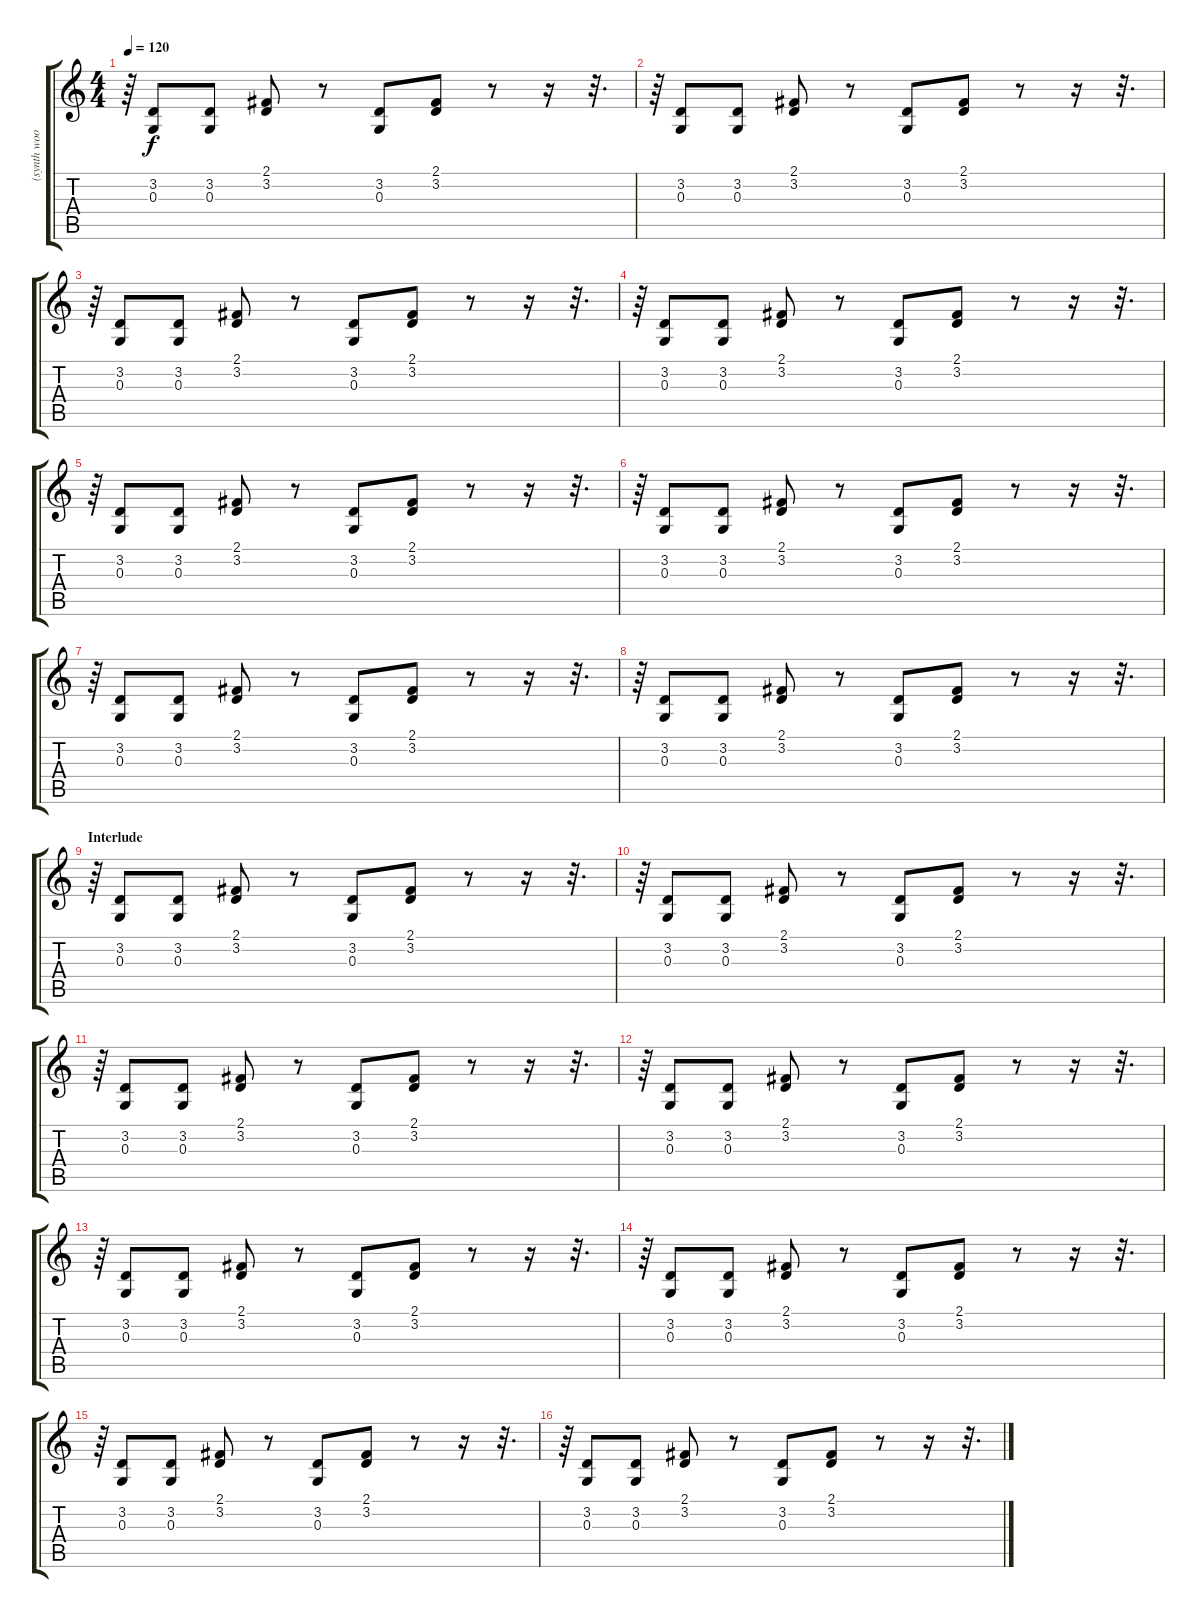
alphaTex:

\track ("(synth woodblock stereo)" "(synth woo") {instrument woodblock}
\staff {score tabs}
\tuning (E4 B3 G3 D3 A2 E2) {hide}
\ts (4 4)
\tempo 120
\clef g2
\ks c
r.64{dy f} (3.2 0.3).8 (3.2 0.3).8 (2.1 3.2).8 r.8 (3.2 0.3).8 (2.1 3.2).8 r.8 r.16 r.32{d} |
r.64 (3.2 0.3).8 (3.2 0.3).8 (2.1 3.2).8 r.8 (3.2 0.3).8 (2.1 3.2).8 r.8 r.16 r.32{d} |
r.64 (3.2 0.3).8 (3.2 0.3).8 (2.1 3.2).8 r.8 (3.2 0.3).8 (2.1 3.2).8 r.8 r.16 r.32{d} |
r.64 (3.2 0.3).8 (3.2 0.3).8 (2.1 3.2).8 r.8 (3.2 0.3).8 (2.1 3.2).8 r.8 r.16 r.32{d} |
r.64 (3.2 0.3).8 (3.2 0.3).8 (2.1 3.2).8 r.8 (3.2 0.3).8 (2.1 3.2).8 r.8 r.16 r.32{d} |
r.64 (3.2 0.3).8 (3.2 0.3).8 (2.1 3.2).8 r.8 (3.2 0.3).8 (2.1 3.2).8 r.8 r.16 r.32{d} |
r.64 (3.2 0.3).8 (3.2 0.3).8 (2.1 3.2).8 r.8 (3.2 0.3).8 (2.1 3.2).8 r.8 r.16 r.32{d} |
r.64 (3.2 0.3).8 (3.2 0.3).8 (2.1 3.2).8 r.8 (3.2 0.3).8 (2.1 3.2).8 r.8 r.16 r.32{d} |
\section ("" "Interlude")
r.64 (3.2 0.3).8 (3.2 0.3).8 (2.1 3.2).8 r.8 (3.2 0.3).8 (2.1 3.2).8 r.8 r.16 r.32{d} |
r.64 (3.2 0.3).8 (3.2 0.3).8 (2.1 3.2).8 r.8 (3.2 0.3).8 (2.1 3.2).8 r.8 r.16 r.32{d} |
r.64 (3.2 0.3).8 (3.2 0.3).8 (2.1 3.2).8 r.8 (3.2 0.3).8 (2.1 3.2).8 r.8 r.16 r.32{d} |
r.64 (3.2 0.3).8 (3.2 0.3).8 (2.1 3.2).8 r.8 (3.2 0.3).8 (2.1 3.2).8 r.8 r.16 r.32{d} |
r.64 (3.2 0.3).8 (3.2 0.3).8 (2.1 3.2).8 r.8 (3.2 0.3).8 (2.1 3.2).8 r.8 r.16 r.32{d} |
r.64 (3.2 0.3).8 (3.2 0.3).8 (2.1 3.2).8 r.8 (3.2 0.3).8 (2.1 3.2).8 r.8 r.16 r.32{d} |
r.64 (3.2 0.3).8 (3.2 0.3).8 (2.1 3.2).8 r.8 (3.2 0.3).8 (2.1 3.2).8 r.8 r.16 r.32{d} |
r.64 (3.2 0.3).8 (3.2 0.3).8 (2.1 3.2).8 r.8 (3.2 0.3).8 (2.1 3.2).8 r.8 r.16 r.32{d}
